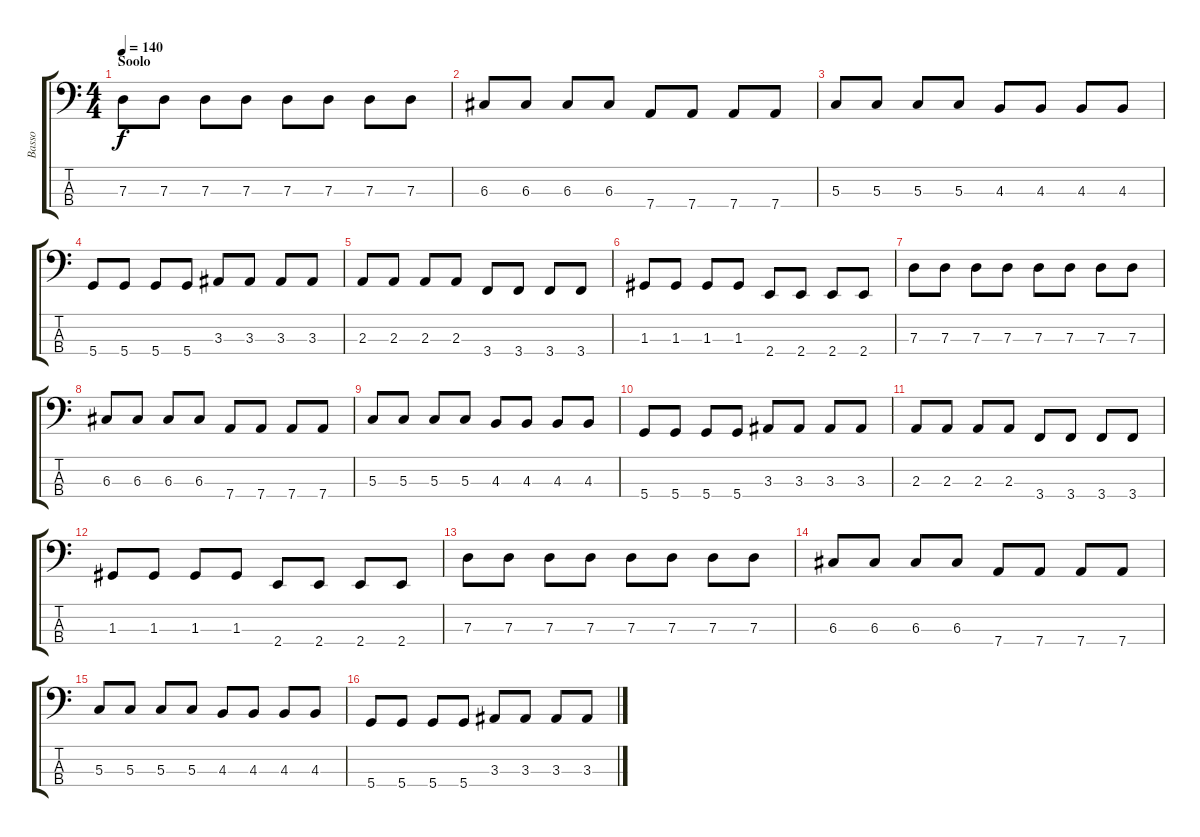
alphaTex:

\track ("Basso" "Basso") {instrument electricbassfinger}
\staff {score tabs}
\tuning (F2 C2 G1 D1) {hide}
\ts (4 4)
\section ("" "Soolo")
\tempo 140
\clef f4
\ks c
7.3.8{dy f} 7.3.8 7.3.8 7.3.8 7.3.8 7.3.8 7.3.8 7.3.8 |
6.3.8 6.3.8 6.3.8 6.3.8 7.4.8 7.4.8 7.4.8 7.4.8 |
5.3.8 5.3.8 5.3.8 5.3.8 4.3.8 4.3.8 4.3.8 4.3.8 |
5.4.8 5.4.8 5.4.8 5.4.8 3.3.8 3.3.8 3.3.8 3.3.8 |
2.3.8 2.3.8 2.3.8 2.3.8 3.4.8 3.4.8 3.4.8 3.4.8 |
1.3.8 1.3.8 1.3.8 1.3.8 2.4.8 2.4.8 2.4.8 2.4.8 |
7.3.8 7.3.8 7.3.8 7.3.8 7.3.8 7.3.8 7.3.8 7.3.8 |
6.3.8 6.3.8 6.3.8 6.3.8 7.4.8 7.4.8 7.4.8 7.4.8 |
5.3.8 5.3.8 5.3.8 5.3.8 4.3.8 4.3.8 4.3.8 4.3.8 |
5.4.8 5.4.8 5.4.8 5.4.8 3.3.8 3.3.8 3.3.8 3.3.8 |
2.3.8 2.3.8 2.3.8 2.3.8 3.4.8 3.4.8 3.4.8 3.4.8 |
1.3.8 1.3.8 1.3.8 1.3.8 2.4.8 2.4.8 2.4.8 2.4.8 |
7.3.8 7.3.8 7.3.8 7.3.8 7.3.8 7.3.8 7.3.8 7.3.8 |
6.3.8 6.3.8 6.3.8 6.3.8 7.4.8 7.4.8 7.4.8 7.4.8 |
5.3.8 5.3.8 5.3.8 5.3.8 4.3.8 4.3.8 4.3.8 4.3.8 |
5.4.8 5.4.8 5.4.8 5.4.8 3.3.8 3.3.8 3.3.8 3.3.8
